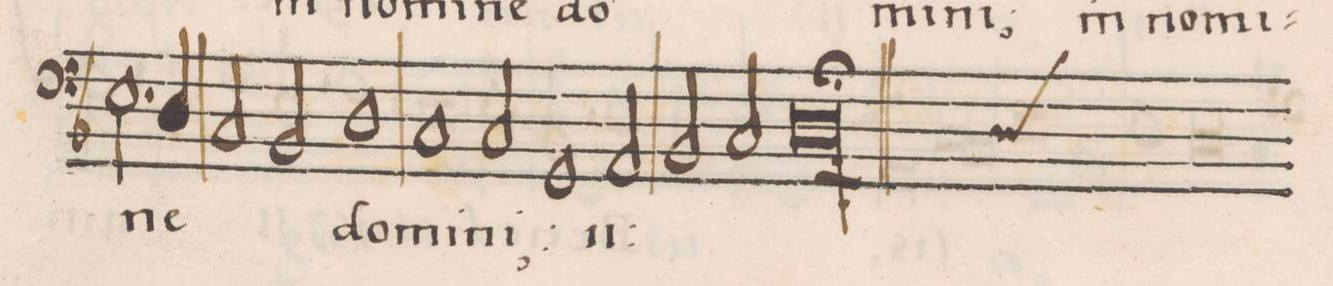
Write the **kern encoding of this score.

**kern	**text
*I"BASSVS	*
*clefF4	*
*k[b-]	*
*met(C|)	*
*M2/1	*
2.E\	-ne
4D/	.
=111-	=111-
2C/	.
2BB-/	.
1D\	do-
=112-	=112-
1C/	-mi-
2C/	-ni,
*	*ij
1GG/	do-
=113-	=113-
2AA/	.
2BB-/	-mi-
2C/	.
=114-	=114-
*custos:D	*
0D\l;	-ni
==	==
*-	*-
